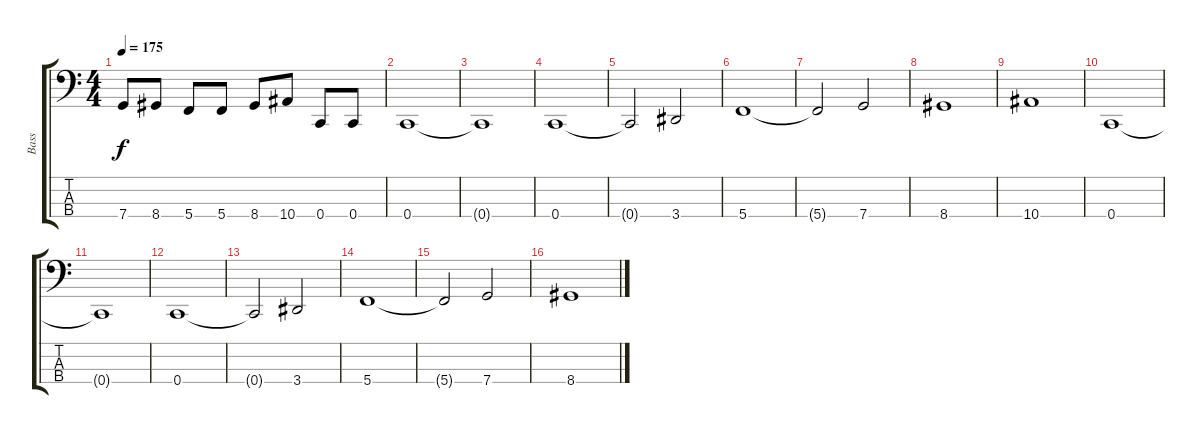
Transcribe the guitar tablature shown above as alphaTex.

\track ("Bass" "Bass") {instrument electricbassfinger}
\staff {score tabs}
\tuning (F2 C2 G1 C1) {hide}
\ts (4 4)
\tempo 175
\clef f4
\ks c
7.4.8{dy f} 8.4.8 5.4.8 5.4.8 8.4.8 10.4.8 0.4.8 0.4.8 |
0.4.1 |
0.4{t}.1 |
0.4.1 |
0.4{t}.2 3.4.2 |
5.4.1 |
5.4{t}.2 7.4.2 |
8.4.1 |
10.4.1 |
0.4.1 |
0.4{t}.1 |
0.4.1 |
0.4{t}.2 3.4.2 |
5.4.1 |
5.4{t}.2 7.4.2 |
8.4.1
